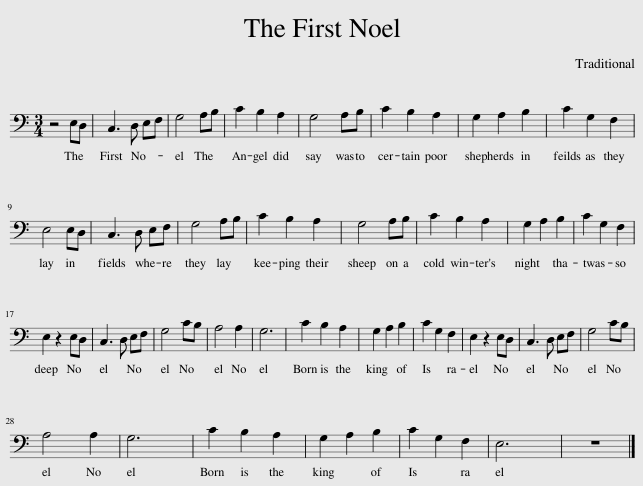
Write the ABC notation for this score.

X:1
L:1/8
M:3/4
I:linebreak $
K:C
V:1 bass
V:1
 z4 E,D, | C,3 D, E,F, | G,4 A,B, | C2 B,2 A,2 | G,4 A,B, | %5
 C2 B,2 A,2 | G,2 A,2 B,2 | C2 G,2 F,2 |$ E,4 E,D, | C,3 D, E,F, | %10
 G,4 A,B, | C2 B,2 A,2 | G,4 A,B, | C2 B,2 A,2 | G,2 A,2 B,2 | %15
 C2 G,2 F,2 |$ E,2 z2 E,D, | C,3 D, E,F, | G,4 CB, | A,4 A,2 | %20
 G,6 | C2 B,2 A,2 | G,2 A,2 B,2 | C2 G,2 F,2 | E,2 z2 E,D, | %25
 C,3 D, E,F, | G,4 CB, |$ A,4 A,2 | G,6 | C2 B,2 A,2 | %30
 G,2 A,2 B,2 | C2 G,2 F,2 | E,6 | z6 |] %34
